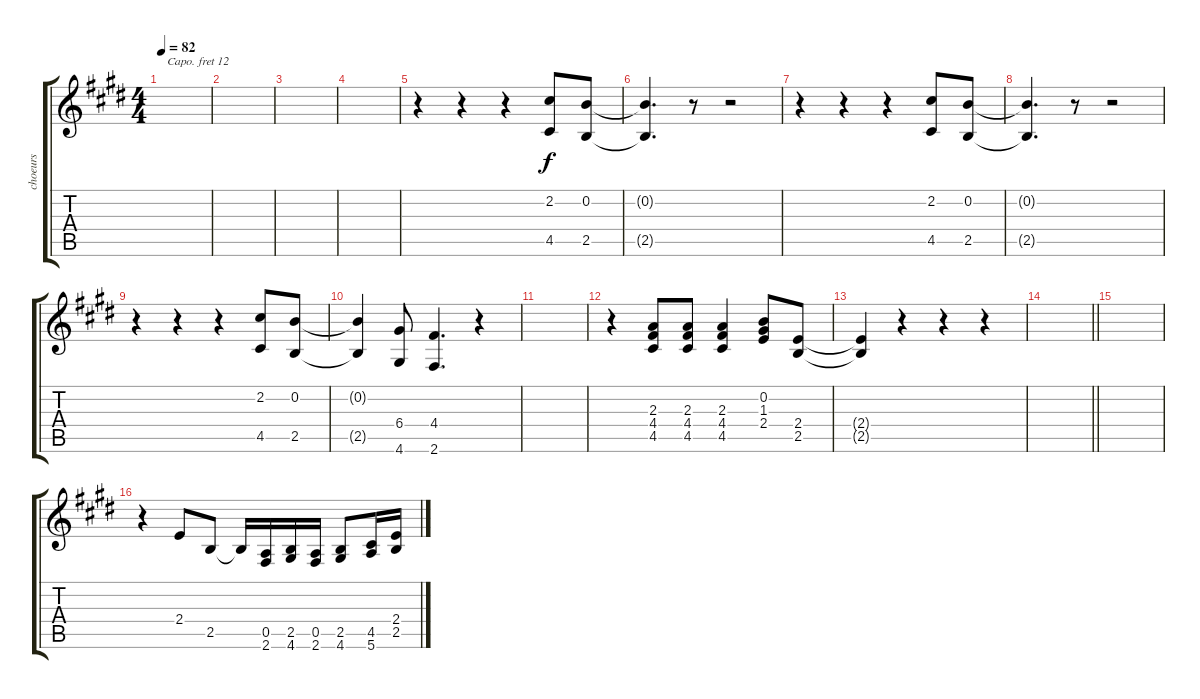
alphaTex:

\track ("choeurs" "choeurs") {instrument voiceoohs}
\staff {score tabs}
\capo 12
\tuning (E4 B3 G3 D3 A2 E2) {hide}
\ts (4 4)
\tempo 82
\clef g2
\ks e
|
|
|
|
r.4 r.4 r.4 (2.2 4.5).8 (0.2 2.5).8 |
(0.2{t} 2.5{t}).4{d} r.8 r.2 |
r.4 r.4 r.4 (2.2 4.5).8 (0.2 2.5).8 |
(0.2{t} 2.5{t}).4{d} r.8 r.2 |
r.4 r.4 r.4 (2.2 4.5).8 (0.2 2.5).8 |
(0.2{t} 2.5{t}).4 (6.4 4.6).8 (4.4 2.6).4{d} r.4 |
|
r.4 (2.3 4.4 4.5).8 (2.3 4.4 4.5).8 (2.3 4.4 4.5).4 (0.2 1.3 2.4).8 (2.4 2.5).8 |
(2.4{t} 2.5{t}).4 r.4 r.4 r.4 |
\barLineRight lightlight
|
|
r.4 2.4.8 2.5.8 2.5{t}.16 (0.5 2.6).16 (2.5 4.6).16 (0.5 2.6).16 (2.5 4.6).8 (4.5 5.6).16 (2.4 2.5).16
